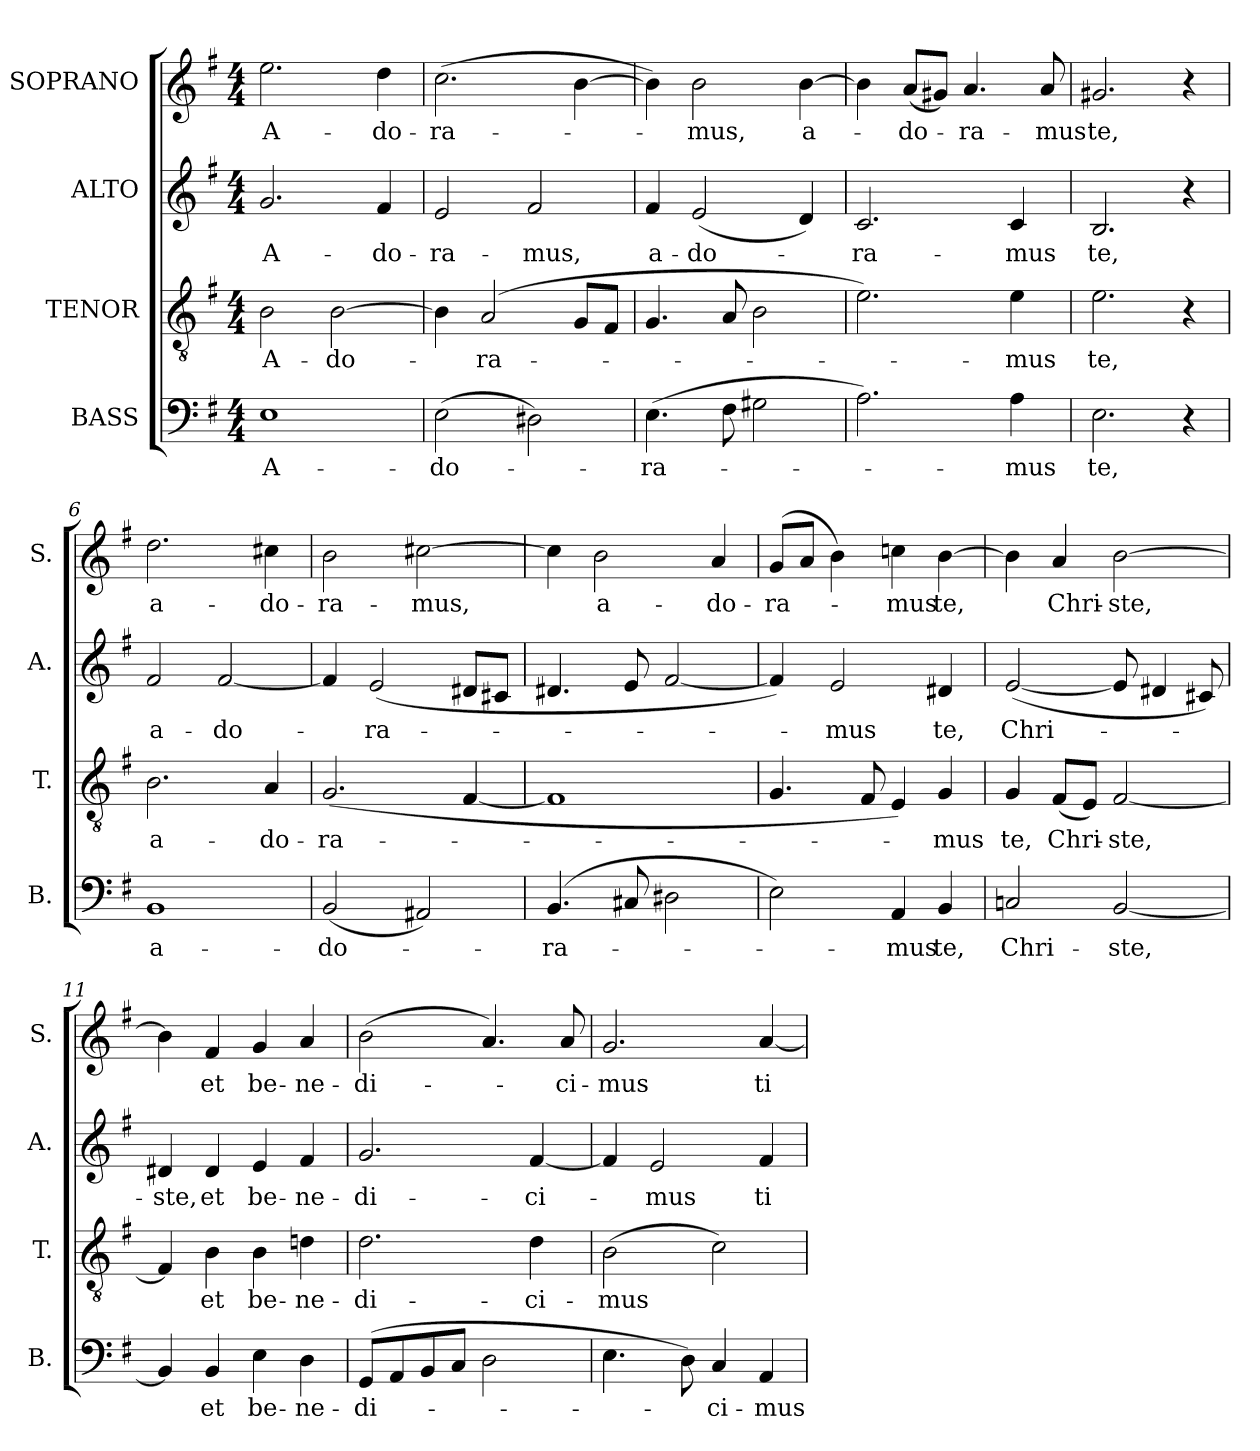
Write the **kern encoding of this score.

**kern	**text	**kern	**text	**kern	**text	**kern	**text
*part4	*part4	*part3	*part3	*part2	*part2	*part1	*part1
*staff4	*staff4	*staff3	*staff3	*staff2	*staff2	*staff1	*staff1
*I"BASS	*	*I"TENOR	*	*I"ALTO	*	*I"SOPRANO	*
*I'B.	*	*I'T.	*	*I'A.	*	*I'S.	*
*clefF4	*	*clefGv2	*	*clefG2	*	*clefG2	*
*k[f#]	*	*k[f#]	*	*k[f#]	*	*k[f#]	*
*G:	*	*G:	*	*G:	*	*G:	*
*M4/4	*	*M4/4	*	*M4/4	*	*M4/4	*
=1	=1	=1	=1	=1	=1	=1	=1
!	!LO:LY:b	!	!LO:LY:b	!	!LO:LY:b	!	!LO:LY:b
1E	A-	2B\	A-	2.g/	A-	2.ee\	A-
!	!	!	!LO:LY:b	!	!	!	!
.	.	[>2B\	-do-	.	.	.	.
!	!	!	!	!	!LO:LY:b	!	!LO:LY:b
.	.	.	.	4f#/	-do-	4dd\	-do-
=2	=2	=2	=2	=2	=2	=2	=2
!	!LO:LY:b	!	!	!	!LO:LY:b	!	!LO:LY:b
(>2E\	-do-	4B\]	.	2e/	-ra-	(>2.cc\	-ra-
!	!	!	!LO:LY:b	!	!	!	!
.	.	(<2A/	-ra-	.	.	.	.
!	!	!	!	!	!LO:LY:b	!	!
2D#X\)	.	.	.	2f#/	-mus,	.	.
.	.	8G/L	.	.	.	[>4b\	.
.	.	8F#/J	.	.	.	.	.
=3	=3	=3	=3	=3	=3	=3	=3
!	!LO:LY:b	!	!	!	!LO:LY:b	!	!
(>4.E\	-ra-	4.G/	.	4f#/	a-	4b\])	.
!	!	!	!	!	!LO:LY:b	!	!LO:LY:b
.	.	.	.	(<2e/	-do-	2b\	-mus,
8F#\	.	8A/	.	.	.	.	.
2G#X\	.	2B\	.	.	.	.	.
!	!	!	!	!	!	!	!LO:LY:b
.	.	.	.	4d/)	.	[>4b\	a-
=4	=4	=4	=4	=4	=4	=4	=4
!	!	!	!	!	!LO:LY:b	!	!
2.A\)	.	2.e\)	.	2.c/	-ra-	4b\]	.
!	!	!	!	!	!	!	!LO:LY:b
.	.	.	.	.	.	(<8a/L	-do-
.	.	.	.	.	.	8g#X/J)	.
!	!	!	!	!	!	!	!LO:LY:b
.	.	.	.	.	.	4.a/	-ra-
!	!LO:LY:b	!	!LO:LY:b	!	!LO:LY:b	!	!
4A\	-mus	4e\	-mus	4c/	-mus	.	.
!	!	!	!	!	!	!	!LO:LY:b
.	.	.	.	.	.	8a/	-mus
=5	=5	=5	=5	=5	=5	=5	=5
!	!LO:LY:b	!	!LO:LY:b	!	!LO:LY:b	!	!LO:LY:b
2.E\	te,	2.e\	te,	2.B/	te,	2.g#X/	te,
4r	.	4r	.	4r	.	4r	.
!!LO:LB:g=z
=6	=6	=6	=6	=6	=6	=6	=6
!	!LO:LY:b:rj	!	!LO:LY:b	!	!LO:LY:b	!	!LO:LY:b
1BB	a-	2.B\	a-	2f#/	a-	2.dd\	a-
!	!	!	!	!	!LO:LY:b	!	!
.	.	.	.	[<2f#/	-do-	.	.
!	!	!	!LO:LY:b	!	!	!	!LO:LY:b
.	.	4A/	-do-	.	.	4cc#X\	-do-
=7	=7	=7	=7	=7	=7	=7	=7
!	!LO:LY:b	!	!LO:LY:b	!	!	!	!LO:LY:b
(<2BB/	-do-	(<2.G/	-ra-	4f#/]	.	2b\	-ra-
!	!	!	!	!	!LO:LY:b	!	!
.	.	.	.	(<2e/	-ra-	.	.
!	!	!	!	!	!	!	!LO:LY:b
2AA#X/)	.	.	.	.	.	[>2cc#X\	-mus,
.	.	[<4F#/	.	8d#X/L	.	.	.
.	.	.	.	8c#X/J	.	.	.
=8	=8	=8	=8	=8	=8	=8	=8
!	!LO:LY:b	!	!	!	!	!	!
(<4.BB/	-ra-	1F#]	.	4.d#X/	.	4cc#\]	.
!	!	!	!	!	!	!	!LO:LY:b
.	.	.	.	.	.	2b\	a-
8C#X/	.	.	.	8e/	.	.	.
2D#X\	.	.	.	[<2f#/	.	.	.
!	!	!	!	!	!	!	!LO:LY:b
.	.	.	.	.	.	4a/	-do-
=9	=9	=9	=9	=9	=9	=9	=9
!	!	!	!	!	!	!	!LO:LY:b
2E\)	.	4.G/	.	4f#/])	.	(<8g/L	-ra-
.	.	.	.	.	.	8a/J	.
!	!	!	!	!	!LO:LY:b	!	!
.	.	.	.	2e/	-mus	4b\)	.
.	.	8F#/	.	.	.	.	.
!	!LO:LY:b	!	!	!	!	!	!LO:LY:b
4AA/	-mus	4E/)	.	.	.	4ccn\	-mus
!	!LO:LY:b	!	!LO:LY:b	!	!LO:LY:b	!	!LO:LY:b
4BB/	te,	4G/	-mus	4d#X/	te,	[>4b\	te,
=10	=10	=10	=10	=10	=10	=10	=10
!	!LO:LY:b	!	!LO:LY:b	!	!LO:LY:b	!	!
2Cn/	Chri-	4G/	te,	(<[<2e/	Chri-	4b\]	.
!	!	!	!LO:LY:b	!	!	!	!LO:LY:b
.	.	(<8F#/L	Chri-	.	.	4a/	Chri-
.	.	8E/J)	.	.	.	.	.
!	!LO:LY:b	!	!LO:LY:b	!	!	!	!LO:LY:b
[<2BB/	-ste,	[<2F#/	-ste,	8e/]	.	[<2b\	-ste,
.	.	.	.	4d#X/	.	.	.
.	.	.	.	8c#X/)	.	.	.
!!LO:LB:g=z
=11	=11	=11	=11	=11	=11	=11	=11
!	!	!	!	!	!LO:LY:b	!	!
4BB/]	.	4F#/]	.	4d#X/	-ste,	4b\]	.
!	!LO:LY:b	!	!LO:LY:b	!	!LO:LY:b	!	!LO:LY:b
4BB/	et	4B\	et	4d#/	et	4f#/	et
!	!LO:LY:b	!	!LO:LY:b	!	!LO:LY:b	!	!LO:LY:b
4E\	be-	4B\	be-	4e/	be-	4g/	be-
!	!LO:LY:b	!	!LO:LY:b	!	!LO:LY:b	!	!LO:LY:b
4D\	-ne-	4dn\	-ne-	4f#/	-ne-	4a/	-ne-
=12	=12	=12	=12	=12	=12	=12	=12
!	!LO:LY:b	!	!LO:LY:b	!	!LO:LY:b	!	!LO:LY:b
(>8GG/L	-di-	2.d\	-di-	2.g/	-di-	(>2b\	-di-
8AA/	.	.	.	.	.	.	.
8BB/	.	.	.	.	.	.	.
8C/J	.	.	.	.	.	.	.
2D\	.	.	.	.	.	4.a/)	.
!	!	!	!LO:LY:b	!	!LO:LY:b	!	!
.	.	4d\	-ci-	[<4f#/	-ci-	.	.
!	!	!	!	!	!	!	!LO:LY:b
.	.	.	.	.	.	8a/	-ci-
=13	=13	=13	=13	=13	=13	=13	=13
!	!	!	!LO:LY:b	!	!	!	!LO:LY:b
4.E\	.	(>2B\	-mus	4f#/]	.	2.g/	-mus
!	!	!	!	!	!LO:LY:b	!	!
.	.	.	.	2e/	-mus	.	.
8D\)	.	.	.	.	.	.	.
!	!LO:LY:b	!	!	!	!	!	!
4C/	-ci-	2c\)	.	.	.	.	.
!	!LO:LY:b	!	!	!	!LO:LY:b	!	!LO:LY:b
4AA/	-mus	.	.	4f#/	ti-	[<4a/	ti-
=	=	=	=	=	=	=	=
*-	*-	*-	*-	*-	*-	*-	*-
